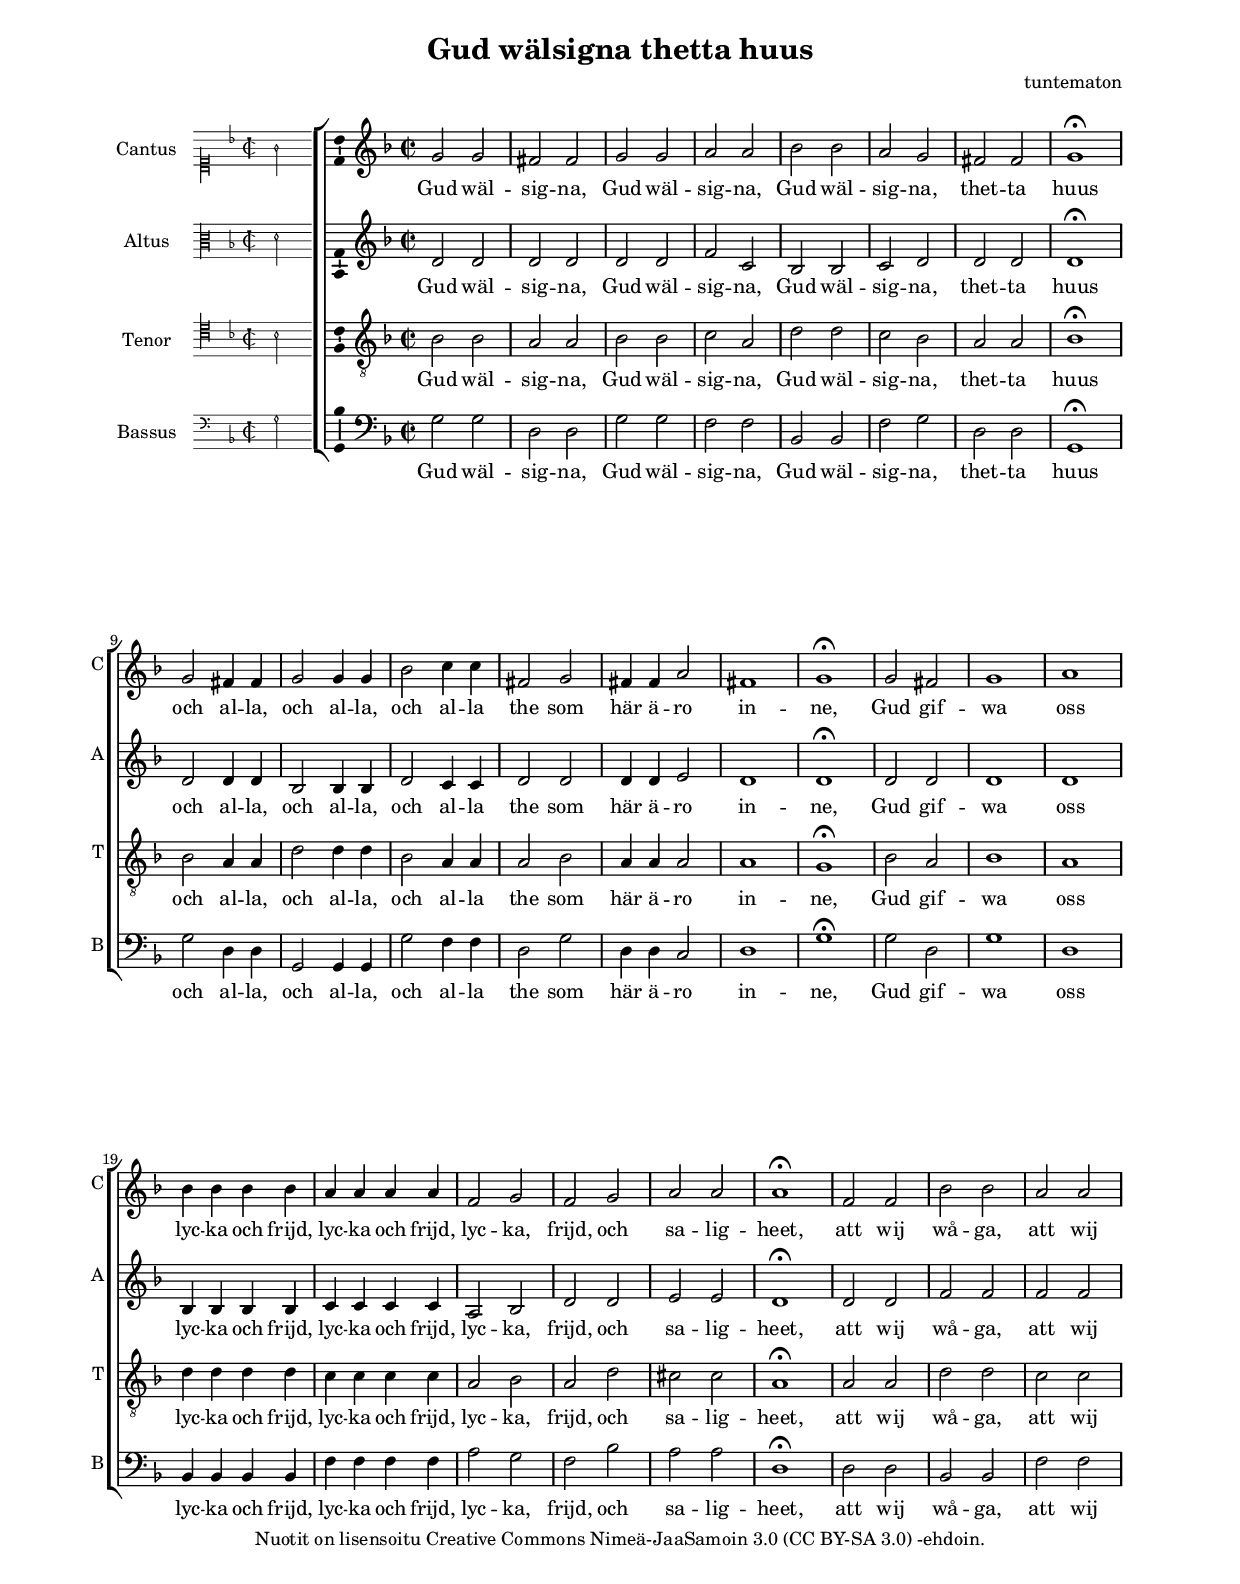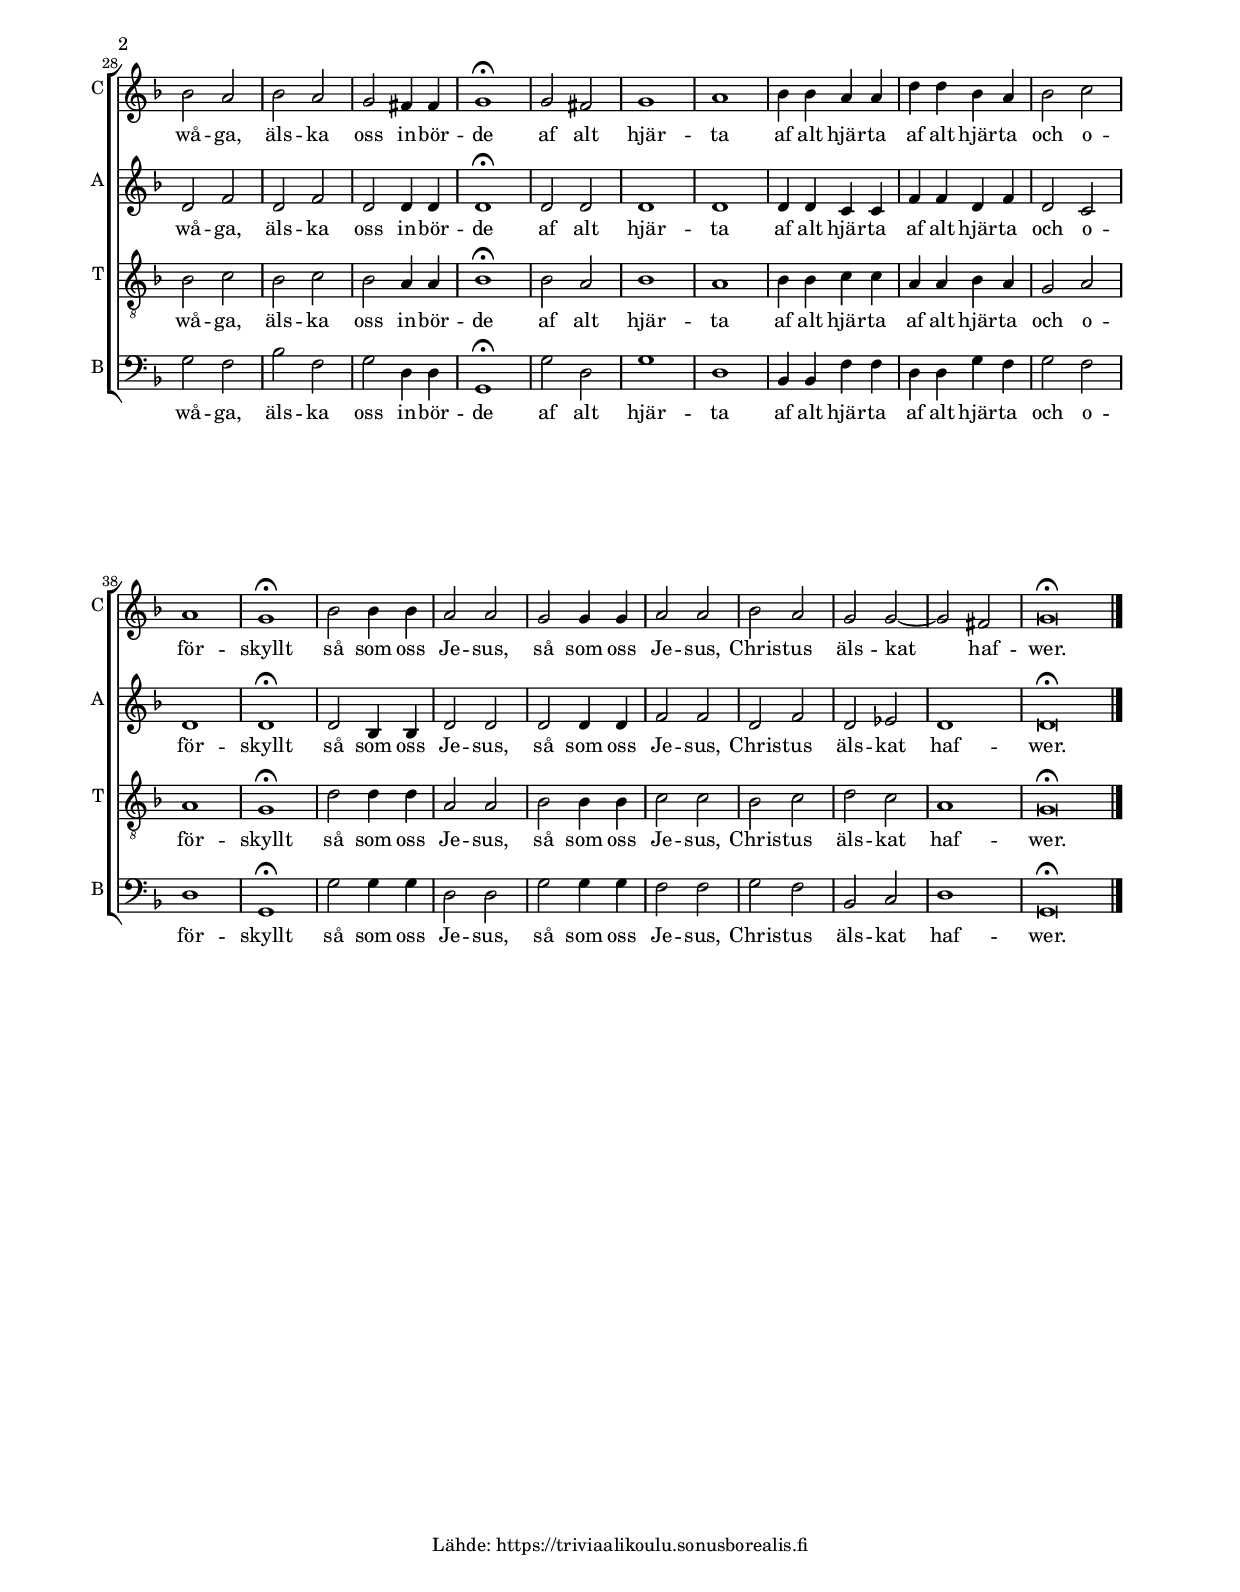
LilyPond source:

\version "2.19.49"
\include "suomi.ly"

\include "../paper-margins.ily"

#(set-global-staff-size 16)

global = {
%  \numericTimeSignature
  \time 2/2
%  \autoBeamOff
  \key d \minor
  \set Staff.midiInstrument = #"voice oohs"
}


SopranoMusic = \relative c'' {
  \set Staff.instrumentName = #"Cantus"
  \set Staff.shortInstrumentName = "C"

  \incipit { \clef "mensural-c1" \key d \minor \time 2/2 g'2 }

  g2 g | fis fis | g g | a a | b b | a g | fis fis |
  g1\fermata | g2 fis4 fis | g2 g4 g | b2 c4 c | fis,2 g | fis4 fis a2 | fis1 |
  g\fermata | g2 fis | g1 | a | b4 b b b | a a a a | f2 g |
% 2
  f g | a a | a1\fermata |
  f2 f | b b | a a | b a |
  b a | g fis4 fis | g1\fermata |
  g2 fis | g1 a | b4 b a a |
  d d b a | b2 c | a1 | g1\fermata |
  b2 b4 b | a2 a | g g4 g |
% 3
  a2 a | b a | g g~ | g fis2 |
  \time 4/2
  \once \override Staff.TimeSignature.break-visibility = ##(#t #f #t)
  g\breve\fermata \bar "|."
}

stanzaOneLyrics = \lyricmode {
	Gud wäl -- sig -- na, Gud wäl -- sig -- na,
	Gud wäl -- sig -- na, thet -- ta huus
	och al -- la, och al -- la, och al -- la the som
	här ä -- ro in -- ne,
	Gud gif -- wa oss
	lyc -- ka och frijd, lyc -- ka och frijd,
	lyc -- ka, frijd, och sa -- lig -- heet,
	att wij wå -- ga, att wij wå -- ga,
	äls -- ka oss in -- bör -- de
	af alt hjär -- ta af alt hjär -- ta
	af alt hjär -- ta och o -- för -- skyllt
	så som oss Je -- sus, så som oss Je -- sus,
	Chris -- tus äls -- kat haf -- wer.
}

AltoMusic = \relative c' {
  \set Staff.instrumentName = #"Altus"
  \set Staff.shortInstrumentName = "A"

  \incipit { \clef "mensural-c3" \key d \minor \time 2/2 d'2 }

  d2 d | d d | d d | f c | b b | c d | d d |
  d1\fermata | d2 d4 d | b2 b4 b | d2 c4 c | d2 d | d4 d e2 | d1 |
  d\fermata | d2 d | d1 | d | b4 b b b | c c c c | a2 b |
% 2
  d2 d | e e | d1\fermata | d2 d | f f | f f | d f |
  d f | d2 d4 d | d1\fermata | d2 d | d1 | d | d4 d c c|
  f f d f | d2 c | d1 | d\fermata | d2 b4 b | d2 d | d d4 d |
% 3
  f2 f | d f | d es | d1 |
  \time 4/2
  \once \override Staff.TimeSignature.break-visibility = ##(#t #f #t)
  d\breve\fermata
}

TenoreMusic = \relative c' {
  \set Staff.instrumentName = #"Tenor"
  \set Staff.shortInstrumentName = "T"

  \incipit { \clef "mensural-c4" \key d \minor \time 2/2 b2 }

  \clef "treble_8"
  b2 b | a a | b b | c a | d d | c b | a a |
  b1\fermata | b2 a4 a | d2 d4 d| b2 a4 a | a2 b | a4 a a2 | a1 |
  g1\fermata | b2 a | b1 | a | d4 d d d | c c c c | a2 b |
% 2
  a d | cis cis | a1\fermata | a2 a | d d | c c | b c |
  b c | b a4 a | b1\fermata | b2 a | b1 | a | b4 b c c |
  a a b a | g2 a | a1 | g\fermata | d'2 d4 d | a2 a | b b4 b |
  c2 c | b c | d c | a1 |
  \time 4/2
  \once \override Staff.TimeSignature.break-visibility = ##(#t #f #t)
  g\breve\fermata
}

BassMusic = \relative c' {
  \set Staff.instrumentName = #"Bassus"
  \set Staff.shortInstrumentName = "B"

  \incipit { \clef "mensural-f" \key d \minor \time 2/2 g2 }

  \clef bass
  g2 g | d d | g g | f f | b, b | f' g | d d |
  g,1\fermata | g'2 d4 d | g,2 g4 g | g'2 f4 f | d2 g | d4 d c2 | d1 |
  g\fermata | g2 d | g1 | d | b4 b b b | f' f f f | a2 g |
% 2
  f b | a2 a | d,1\fermata | d2 d | b b | f' f | g f |
  b f | g  d4 d | g,1\fermata | g'2 d | g1 | d1 | b4 b f' f |
  d d g f | g2 f | d1 | g,\fermata | g'2 g4 g | d2 d | g g4 g |
  f2 f | g f | b, c d1 |
  \time 4/2
  \once \override Staff.TimeSignature.break-visibility = ##(#t #f #t)
  g,\breve\fermata
}


\header {
  title = "Gud wälsigna thetta huus"
%  subtitle = ""
  composer = "tuntematon"
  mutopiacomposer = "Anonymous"
%  instrument = "Voice (SATB)"
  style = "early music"
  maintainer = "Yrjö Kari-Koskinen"
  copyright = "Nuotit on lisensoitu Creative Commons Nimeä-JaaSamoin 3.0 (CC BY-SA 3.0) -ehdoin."
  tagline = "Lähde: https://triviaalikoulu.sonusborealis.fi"
}

\score {
  \new ChoirStaff <<
    \new Staff <<
      \new Voice = "Soprano" {
		\global
        \SopranoMusic
      }
     \new Lyrics \lyricsto "Soprano" {
       \stanzaOneLyrics
     }
    >>
    \new Staff <<
      \new Voice = "Alto" {
        \global
        \AltoMusic
      }
     \new Lyrics \lyricsto "Alto" {
       \stanzaOneLyrics
     }
    >>
    \new Staff <<
      \new Voice = "Tenore" {
        \global
        \TenoreMusic
      }
      \new Lyrics \lyricsto "Tenore" {
       \stanzaOneLyrics
      }
    >>
    \new Staff <<
      \new Voice = "Bass" {
        \global
        \BassMusic
      }
      \new Lyrics \lyricsto "Bass" {
       \stanzaOneLyrics
      }
    >>
  >>
  \midi {
    \tempo 4 = 160
  }
  \layout {
    \context {
      \Voice
      \consists "Ambitus_engraver"
    }
    indent = 3.5\cm
    incipit-width = 2\cm
    \context {
     \Staff \RemoveEmptyStaves
   }
    \context {
     \Score
     \override VerticalAxisGroup.remove-first = ##t
    }
  }
}
